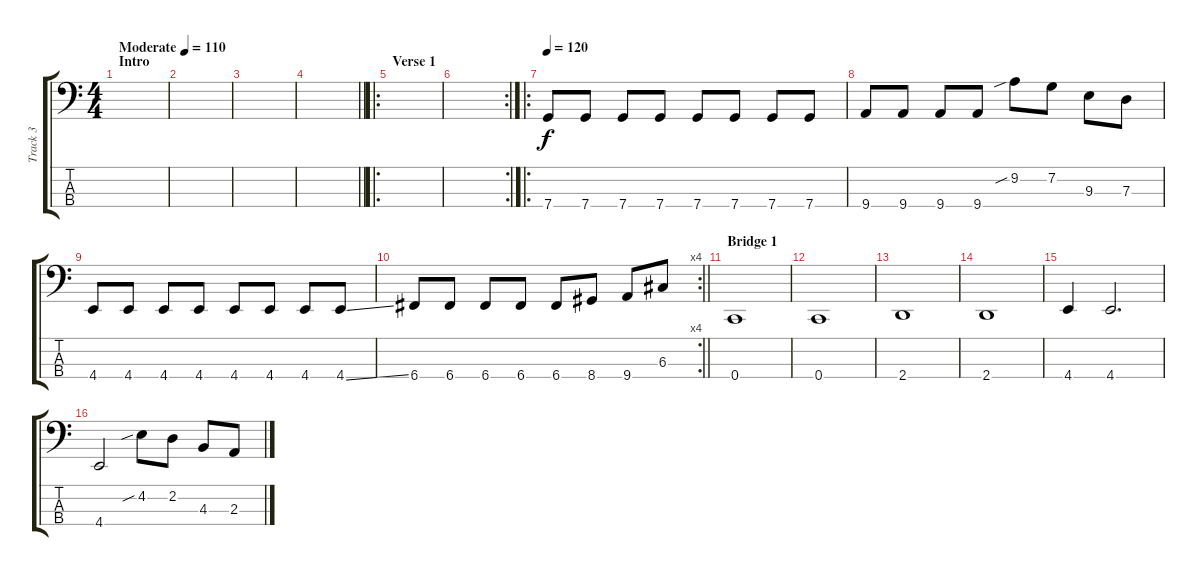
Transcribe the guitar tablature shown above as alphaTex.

\track ("Track 3" "Track 3") {instrument electricbassfinger}
\staff {score tabs}
\tuning (F2 C2 G1 C1) {hide}
\ts (4 4)
\section ("" "Intro")
\tempo (110 "Moderate")
\clef f4
\ks c
|
|
|
\barLineRight lightlight
|
\ro
\section ("" "Verse 1")
|
\rc 2
|
\ro
\tempo 120
7.4.8 7.4.8 7.4.8 7.4.8 7.4.8 7.4.8 7.4.8 7.4.8 |
9.4.8 9.4.8 9.4.8 9.4.8 9.2{sib}.8 7.2.8 9.3.8 7.3.8 |
4.4.8 4.4.8 4.4.8 4.4.8 4.4.8 4.4.8 4.4.8 4.4{ss}.8 |
\rc 4
\barLineRight lightlight
6.4.8 6.4.8 6.4.8 6.4.8 6.4.8 8.4.8 9.4.8 6.3.8 |
\section ("" "Bridge 1")
0.4.1 |
0.4.1 |
2.4.1 |
2.4.1 |
4.4.4 4.4.2{d} |
4.4.2 4.2{sib}.8 2.2.8 4.3.8 2.3.8
